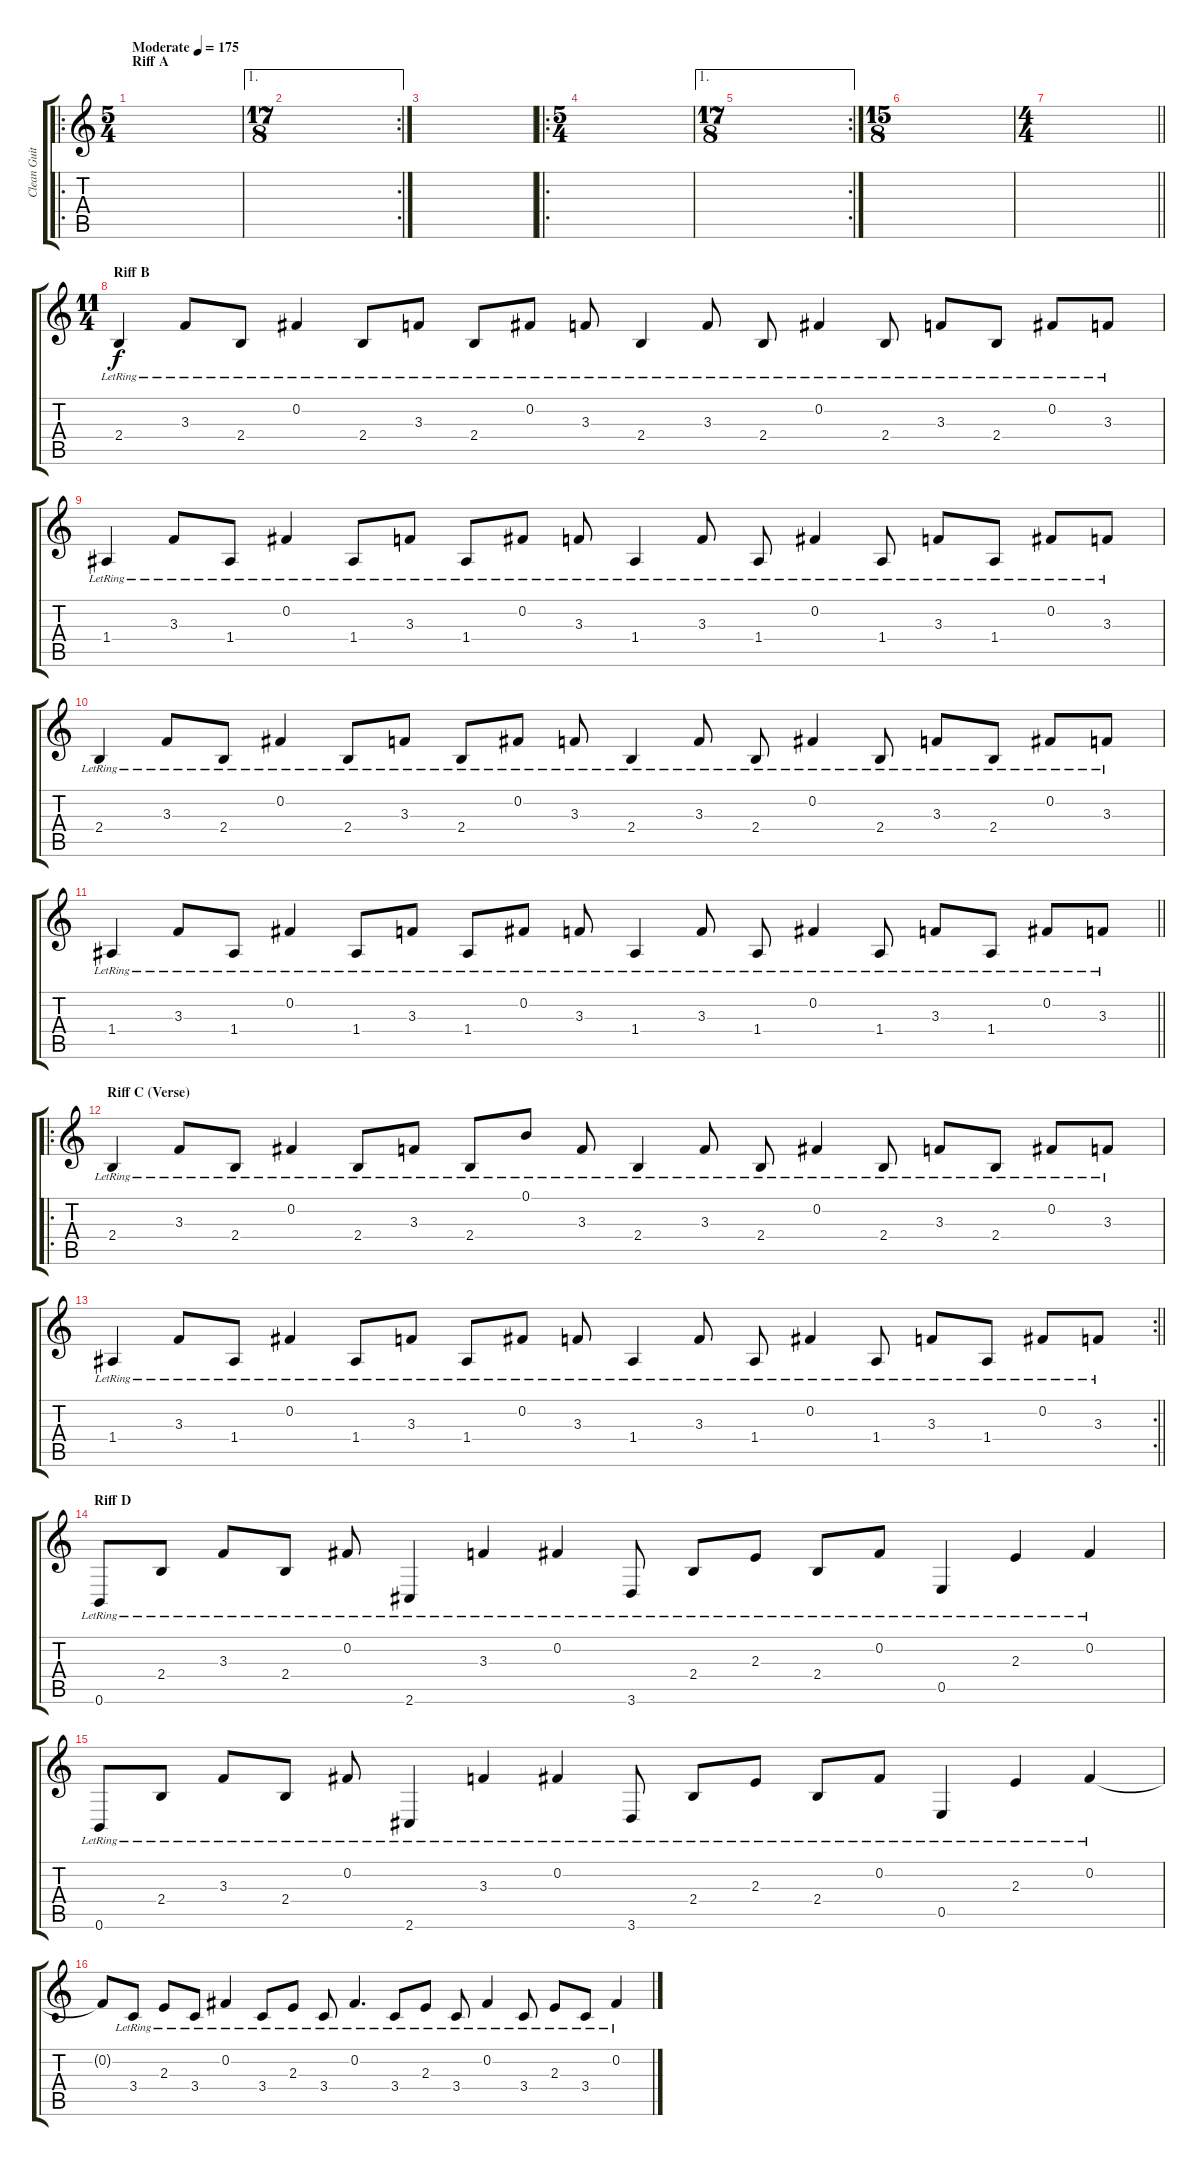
\track ("Clean Guitar" "Clean Guit") {instrument electricguitarclean}
\staff {score tabs}
\tuning (B3 Gb3 D3 A2 E2 B1) {hide}
\ro
\ts (5 4)
\section ("" "Riff A")
\tempo (175 "Moderate")
\clef g2
\ks c
|
\ae 1
\rc 2
\ts (17 8)
|
|
\ro
\ts (5 4)
|
\ae 1
\rc 2
\ts (17 8)
|
\ts (15 8)
|
\ts (4 4)
\barLineRight lightlight
|
\ts (11 4)
\section ("" "Riff B")
2.4{lr}.4 3.3{lr}.8 2.4{lr}.8 0.2{lr}.4 2.4{lr}.8 3.3{lr}.8 2.4{lr}.8 0.2{lr}.8 3.3{lr}.8 2.4{lr}.4 3.3{lr}.8 2.4{lr}.8 0.2{lr}.4 2.4{lr}.8 3.3{lr}.8 2.4{lr}.8 0.2{lr}.8 3.3{lr}.8 |
1.4{lr}.4 3.3{lr}.8 1.4{lr}.8 0.2{lr}.4 1.4{lr}.8 3.3{lr}.8 1.4{lr}.8 0.2{lr}.8 3.3{lr}.8 1.4{lr}.4 3.3{lr}.8 1.4{lr}.8 0.2{lr}.4 1.4{lr}.8 3.3{lr}.8 1.4{lr}.8 0.2{lr}.8 3.3{lr}.8 |
2.4{lr}.4 3.3{lr}.8 2.4{lr}.8 0.2{lr}.4 2.4{lr}.8 3.3{lr}.8 2.4{lr}.8 0.2{lr}.8 3.3{lr}.8 2.4{lr}.4 3.3{lr}.8 2.4{lr}.8 0.2{lr}.4 2.4{lr}.8 3.3{lr}.8 2.4{lr}.8 0.2{lr}.8 3.3{lr}.8 |
\barLineRight lightlight
1.4{lr}.4 3.3{lr}.8 1.4{lr}.8 0.2{lr}.4 1.4{lr}.8 3.3{lr}.8 1.4{lr}.8 0.2{lr}.8 3.3{lr}.8 1.4{lr}.4 3.3{lr}.8 1.4{lr}.8 0.2{lr}.4 1.4{lr}.8 3.3{lr}.8 1.4{lr}.8 0.2{lr}.8 3.3{lr}.8 |
\ro
\section ("" "Riff C (Verse)")
2.4{lr}.4 3.3{lr}.8 2.4{lr}.8 0.2{lr}.4 2.4{lr}.8 3.3{lr}.8 2.4{lr}.8 0.1{lr}.8 3.3{lr}.8 2.4{lr}.4 3.3{lr}.8 2.4{lr}.8 0.2{lr}.4 2.4{lr}.8 3.3{lr}.8 2.4{lr}.8 0.2{lr}.8 3.3{lr}.8 |
\rc 2
\barLineRight lightlight
1.4{lr}.4 3.3{lr}.8 1.4{lr}.8 0.2{lr}.4 1.4{lr}.8 3.3{lr}.8 1.4{lr}.8 0.2{lr}.8 3.3{lr}.8 1.4{lr}.4 3.3{lr}.8 1.4{lr}.8 0.2{lr}.4 1.4{lr}.8 3.3{lr}.8 1.4{lr}.8 0.2{lr}.8 3.3{lr}.8 |
\section ("" "Riff D")
0.6{lr}.8 2.4{lr}.8 3.3{lr}.8 2.4{lr}.8 0.2{lr}.8 2.6{lr}.4 3.3{lr}.4 0.2{lr}.4 3.6{lr}.8 2.4{lr}.8 2.3{lr}.8 2.4{lr}.8 0.2{lr}.8 0.5{lr}.4 2.3{lr}.4 0.2{lr}.4 |
0.6{lr}.8 2.4{lr}.8 3.3{lr}.8 2.4{lr}.8 0.2{lr}.8 2.6{lr}.4 3.3{lr}.4 0.2{lr}.4 3.6{lr}.8 2.4{lr}.8 2.3{lr}.8 2.4{lr}.8 0.2{lr}.8 0.5{lr}.4 2.3{lr}.4 0.2{lr}.4 |
0.2{t}.8 3.4{lr}.8 2.3{lr}.8 3.4{lr}.8 0.2{lr}.4 3.4{lr}.8 2.3{lr}.8 3.4{lr}.8 0.2{lr}.4{d} 3.4{lr}.8 2.3{lr}.8 3.4{lr}.8 0.2{lr}.4 3.4{lr}.8 2.3{lr}.8 3.4{lr}.8 0.2{lr}.4
